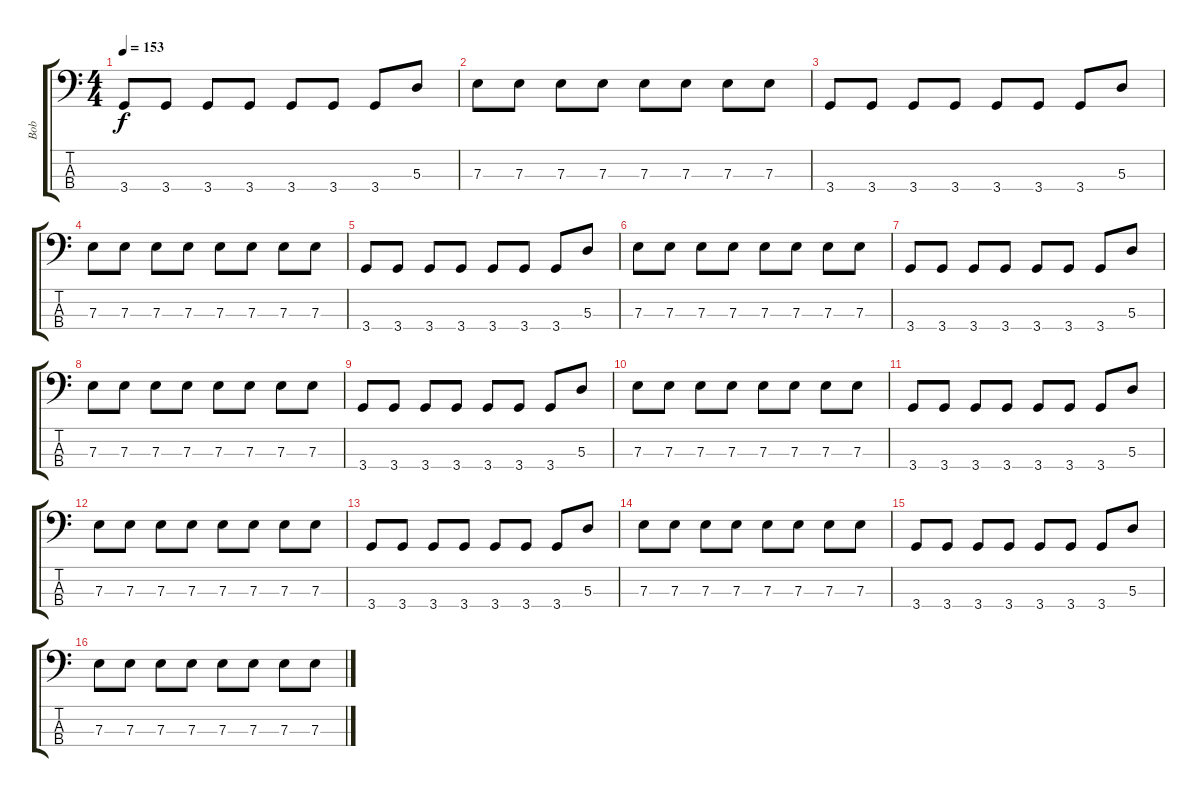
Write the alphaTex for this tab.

\track ("Bob" "Bob") {instrument electricbasspick}
\staff {score tabs}
\tuning (G2 D2 A1 E1) {hide}
\ts (4 4)
\tempo 153
\clef f4
\ks c
3.4.8{dy f} 3.4.8 3.4.8 3.4.8 3.4.8 3.4.8 3.4.8 5.3.8 |
7.3.8 7.3.8 7.3.8 7.3.8 7.3.8 7.3.8 7.3.8 7.3.8 |
3.4.8 3.4.8 3.4.8 3.4.8 3.4.8 3.4.8 3.4.8 5.3.8 |
7.3.8 7.3.8 7.3.8 7.3.8 7.3.8 7.3.8 7.3.8 7.3.8 |
3.4.8 3.4.8 3.4.8 3.4.8 3.4.8 3.4.8 3.4.8 5.3.8 |
7.3.8 7.3.8 7.3.8 7.3.8 7.3.8 7.3.8 7.3.8 7.3.8 |
3.4.8 3.4.8 3.4.8 3.4.8 3.4.8 3.4.8 3.4.8 5.3.8 |
7.3.8 7.3.8 7.3.8 7.3.8 7.3.8 7.3.8 7.3.8 7.3.8 |
3.4.8 3.4.8 3.4.8 3.4.8 3.4.8 3.4.8 3.4.8 5.3.8 |
7.3.8 7.3.8 7.3.8 7.3.8 7.3.8 7.3.8 7.3.8 7.3.8 |
3.4.8 3.4.8 3.4.8 3.4.8 3.4.8 3.4.8 3.4.8 5.3.8 |
7.3.8 7.3.8 7.3.8 7.3.8 7.3.8 7.3.8 7.3.8 7.3.8 |
3.4.8 3.4.8 3.4.8 3.4.8 3.4.8 3.4.8 3.4.8 5.3.8 |
7.3.8 7.3.8 7.3.8 7.3.8 7.3.8 7.3.8 7.3.8 7.3.8 |
3.4.8 3.4.8 3.4.8 3.4.8 3.4.8 3.4.8 3.4.8 5.3.8 |
7.3.8 7.3.8 7.3.8 7.3.8 7.3.8 7.3.8 7.3.8 7.3.8
